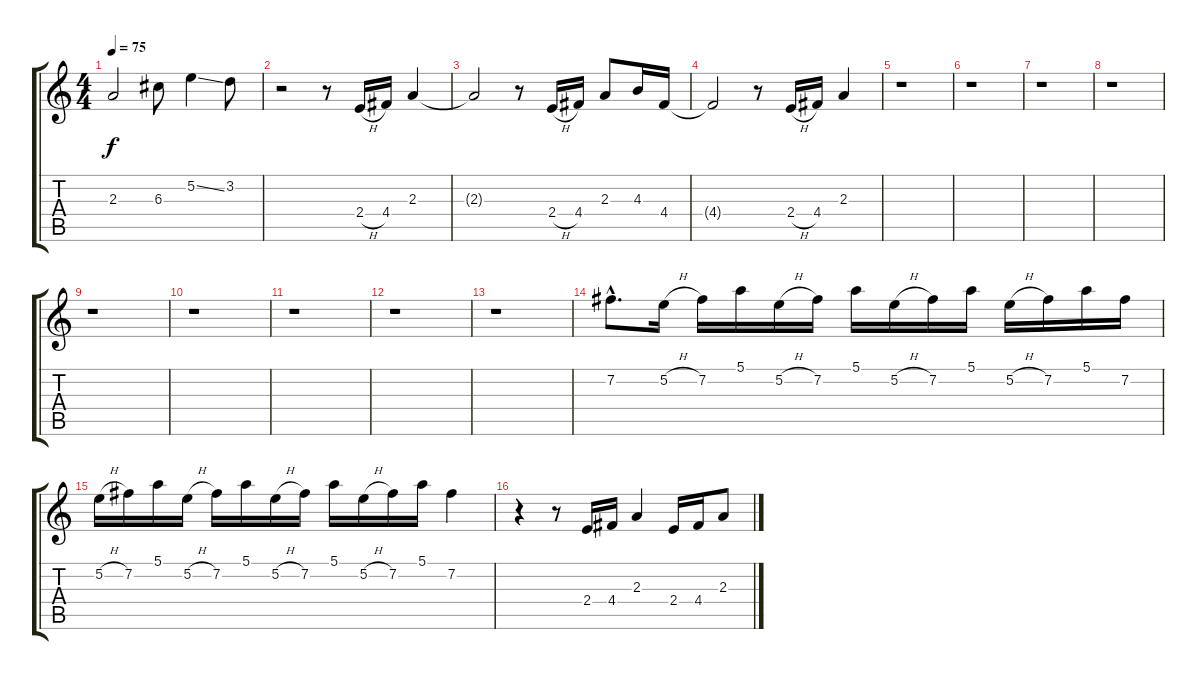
\track "" {instrument electricguitarjazz}
\staff {score tabs}
\tuning (E4 B3 G3 D3 A2 E2) {hide}
\ts (4 4)
\tempo 75
\clef g2
\ks c
2.3{t}.2{dy f} 6.3.8 5.2{ss}.4 3.2.8 |
r.2 r.8 2.4{h}.16 4.4.16 2.3.4 |
2.3{t}.2 r.8 2.4{h}.16 4.4.16 2.3.8 4.3.16 4.4.16 |
4.4{t}.2 r.8 2.4{h}.16 4.4.16 2.3.4 |
r.1 |
r.1 |
r.1 |
r.1 |
r.1 |
r.1 |
r.1 |
r.1 |
r.1 |
7.2{hac}.8{d} 5.2{h}.16 7.2.16 5.1.16 5.2{h}.16 7.2.16 5.1.16 5.2{h}.16 7.2.16 5.1.16 5.2{h}.16 7.2.16 5.1.16 7.2.16 |
5.2{h}.16 7.2.16 5.1.16 5.2{h}.16 7.2.16 5.1.16 5.2{h}.16 7.2.16 5.1.16 5.2{h}.16 7.2.16 5.1.16 7.2.4 |
r.4 r.8 2.4.16 4.4.16 2.3.4 2.4.16 4.4.16 2.3.8
